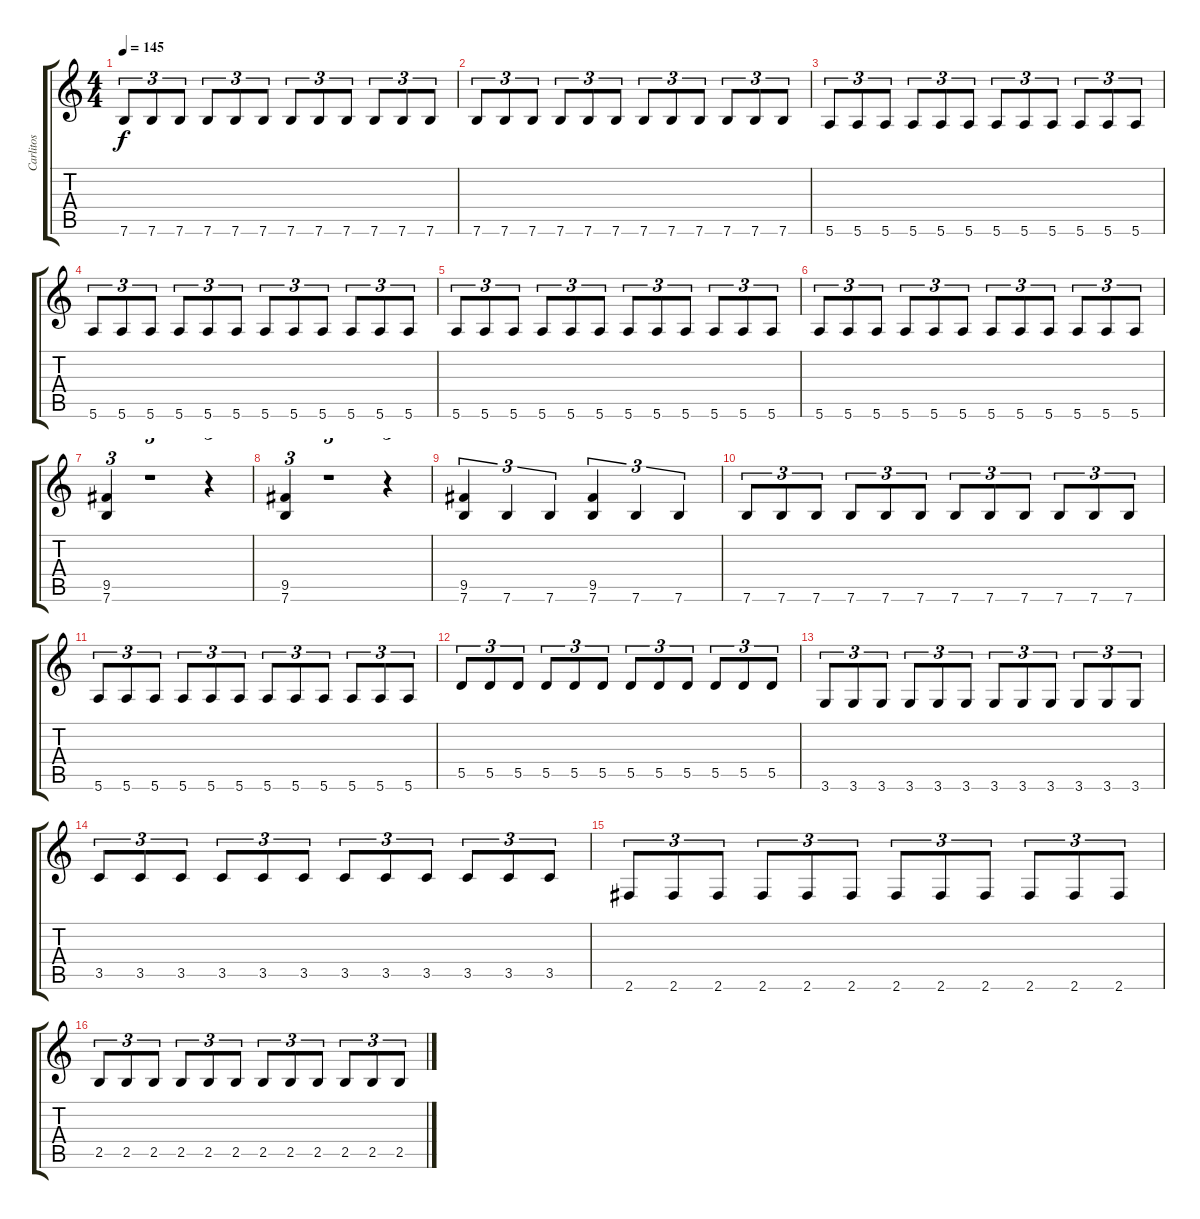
\track ("Carlitos" "Carlitos") {instrument distortionguitar}
\staff {score tabs}
\tuning (E4 B3 G3 D3 A2 E2) {hide}
\ts (4 4)
\tempo 145
\clef g2
\ks c
7.6.8{tu (3 2) dy f} 7.6.8{tu (3 2)} 7.6.8{tu (3 2)} 7.6.8{tu (3 2)} 7.6.8{tu (3 2)} 7.6.8{tu (3 2)} 7.6.8{tu (3 2)} 7.6.8{tu (3 2)} 7.6.8{tu (3 2)} 7.6.8{tu (3 2)} 7.6.8{tu (3 2)} 7.6.8{tu (3 2)} |
7.6.8{tu (3 2)} 7.6.8{tu (3 2)} 7.6.8{tu (3 2)} 7.6.8{tu (3 2)} 7.6.8{tu (3 2)} 7.6.8{tu (3 2)} 7.6.8{tu (3 2)} 7.6.8{tu (3 2)} 7.6.8{tu (3 2)} 7.6.8{tu (3 2)} 7.6.8{tu (3 2)} 7.6.8{tu (3 2)} |
5.6.8{tu (3 2)} 5.6.8{tu (3 2)} 5.6.8{tu (3 2)} 5.6.8{tu (3 2)} 5.6.8{tu (3 2)} 5.6.8{tu (3 2)} 5.6.8{tu (3 2)} 5.6.8{tu (3 2)} 5.6.8{tu (3 2)} 5.6.8{tu (3 2)} 5.6.8{tu (3 2)} 5.6.8{tu (3 2)} |
5.6.8{tu (3 2)} 5.6.8{tu (3 2)} 5.6.8{tu (3 2)} 5.6.8{tu (3 2)} 5.6.8{tu (3 2)} 5.6.8{tu (3 2)} 5.6.8{tu (3 2)} 5.6.8{tu (3 2)} 5.6.8{tu (3 2)} 5.6.8{tu (3 2)} 5.6.8{tu (3 2)} 5.6.8{tu (3 2)} |
5.6.8{tu (3 2)} 5.6.8{tu (3 2)} 5.6.8{tu (3 2)} 5.6.8{tu (3 2)} 5.6.8{tu (3 2)} 5.6.8{tu (3 2)} 5.6.8{tu (3 2)} 5.6.8{tu (3 2)} 5.6.8{tu (3 2)} 5.6.8{tu (3 2)} 5.6.8{tu (3 2)} 5.6.8{tu (3 2)} |
5.6.8{tu (3 2)} 5.6.8{tu (3 2)} 5.6.8{tu (3 2)} 5.6.8{tu (3 2)} 5.6.8{tu (3 2)} 5.6.8{tu (3 2)} 5.6.8{tu (3 2)} 5.6.8{tu (3 2)} 5.6.8{tu (3 2)} 5.6.8{tu (3 2)} 5.6.8{tu (3 2)} 5.6.8{tu (3 2)} |
(9.5 7.6).4{tu (3 2)} r.1{tu (3 2)} r.4{tu (3 2)} |
(9.5 7.6).4{tu (3 2)} r.1{tu (3 2)} r.4{tu (3 2)} |
(9.5 7.6).4{tu (3 2)} 7.6.4{tu (3 2)} 7.6.4{tu (3 2)} (9.5 7.6).4{tu (3 2)} 7.6.4{tu (3 2)} 7.6.4{tu (3 2)} |
7.6.8{tu (3 2)} 7.6.8{tu (3 2)} 7.6.8{tu (3 2)} 7.6.8{tu (3 2)} 7.6.8{tu (3 2)} 7.6.8{tu (3 2)} 7.6.8{tu (3 2)} 7.6.8{tu (3 2)} 7.6.8{tu (3 2)} 7.6.8{tu (3 2)} 7.6.8{tu (3 2)} 7.6.8{tu (3 2)} |
5.6.8{tu (3 2)} 5.6.8{tu (3 2)} 5.6.8{tu (3 2)} 5.6.8{tu (3 2)} 5.6.8{tu (3 2)} 5.6.8{tu (3 2)} 5.6.8{tu (3 2)} 5.6.8{tu (3 2)} 5.6.8{tu (3 2)} 5.6.8{tu (3 2)} 5.6.8{tu (3 2)} 5.6.8{tu (3 2)} |
5.5.8{tu (3 2)} 5.5.8{tu (3 2)} 5.5.8{tu (3 2)} 5.5.8{tu (3 2)} 5.5.8{tu (3 2)} 5.5.8{tu (3 2)} 5.5.8{tu (3 2)} 5.5.8{tu (3 2)} 5.5.8{tu (3 2)} 5.5.8{tu (3 2)} 5.5.8{tu (3 2)} 5.5.8{tu (3 2)} |
3.6.8{tu (3 2)} 3.6.8{tu (3 2)} 3.6.8{tu (3 2)} 3.6.8{tu (3 2)} 3.6.8{tu (3 2)} 3.6.8{tu (3 2)} 3.6.8{tu (3 2)} 3.6.8{tu (3 2)} 3.6.8{tu (3 2)} 3.6.8{tu (3 2)} 3.6.8{tu (3 2)} 3.6.8{tu (3 2)} |
3.5.8{tu (3 2)} 3.5.8{tu (3 2)} 3.5.8{tu (3 2)} 3.5.8{tu (3 2)} 3.5.8{tu (3 2)} 3.5.8{tu (3 2)} 3.5.8{tu (3 2)} 3.5.8{tu (3 2)} 3.5.8{tu (3 2)} 3.5.8{tu (3 2)} 3.5.8{tu (3 2)} 3.5.8{tu (3 2)} |
2.6.8{tu (3 2)} 2.6.8{tu (3 2)} 2.6.8{tu (3 2)} 2.6.8{tu (3 2)} 2.6.8{tu (3 2)} 2.6.8{tu (3 2)} 2.6.8{tu (3 2)} 2.6.8{tu (3 2)} 2.6.8{tu (3 2)} 2.6.8{tu (3 2)} 2.6.8{tu (3 2)} 2.6.8{tu (3 2)} |
2.5.8{tu (3 2)} 2.5.8{tu (3 2)} 2.5.8{tu (3 2)} 2.5.8{tu (3 2)} 2.5.8{tu (3 2)} 2.5.8{tu (3 2)} 2.5.8{tu (3 2)} 2.5.8{tu (3 2)} 2.5.8{tu (3 2)} 2.5.8{tu (3 2)} 2.5.8{tu (3 2)} 2.5.8{tu (3 2)}
